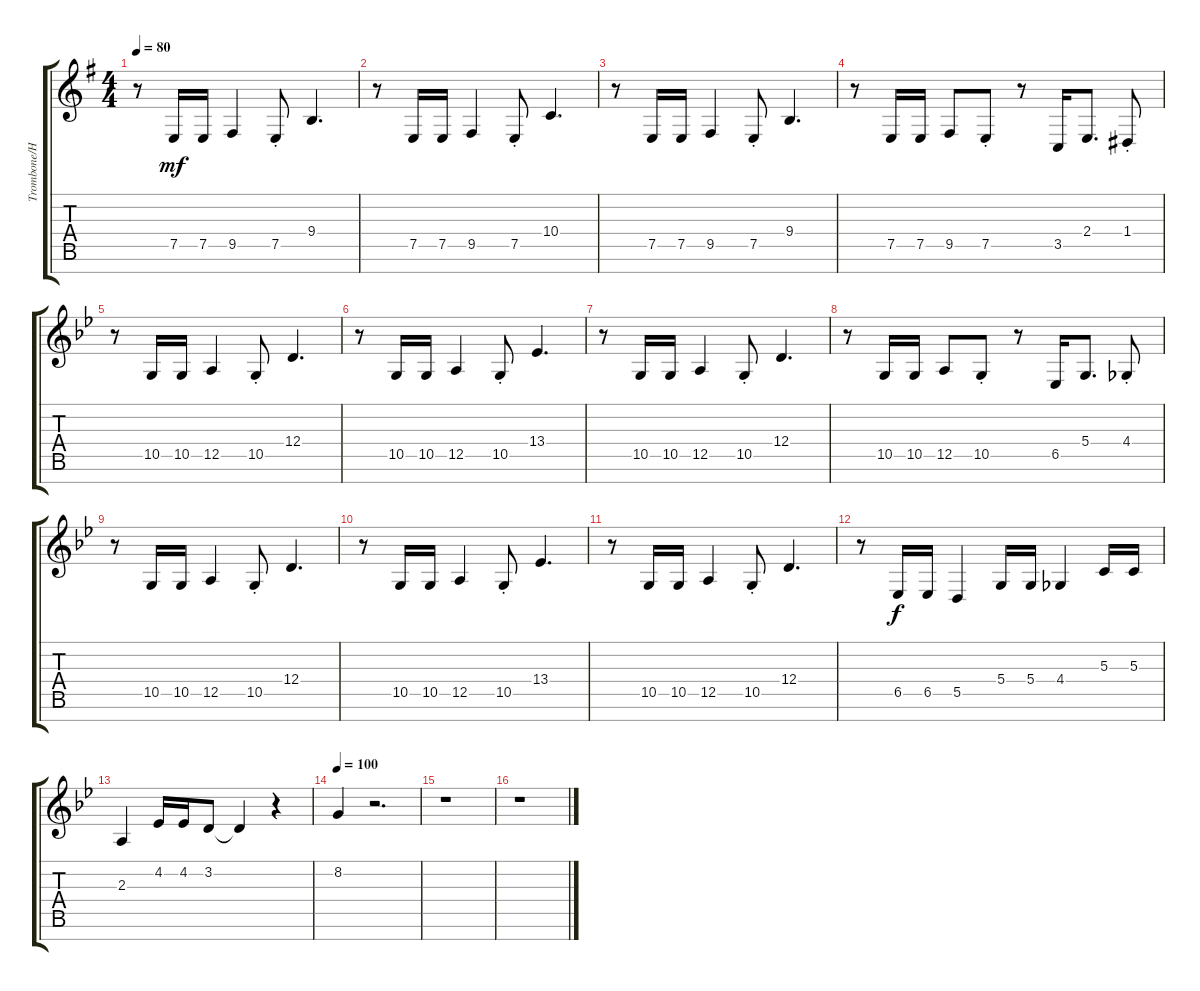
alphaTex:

\track ("Trombone/Horn" "Trombone/H") {instrument trombone}
\staff {score tabs}
\tuning (E4 B3 G3 D3 A2 E2 B1) {hide}
\ts (4 4)
\tempo 80
\clef g2
\ks eminor
r.8{dy mf} 7.5.16 7.5.16 9.5.4 7.5{st}.8 9.4.4{d} |
r.8 7.5.16 7.5.16 9.5.4 7.5{st}.8 10.4.4{d} |
r.8 7.5.16 7.5.16 9.5.4 7.5{st}.8 9.4.4{d} |
r.8 7.5.16 7.5.16 9.5.8 7.5{st}.8 r.8 3.5.16 2.4.8{d} 1.4{st}.8 |
\ks gminor
r.8 10.5.16 10.5.16 12.5.4 10.5{st}.8 12.4.4{d} |
r.8 10.5.16 10.5.16 12.5.4 10.5{st}.8 13.4.4{d} |
r.8 10.5.16 10.5.16 12.5.4 10.5{st}.8 12.4.4{d} |
r.8 10.5.16 10.5.16 12.5.8 10.5{st}.8 r.8 6.5.16 5.4.8{d} 4.4{st}.8 |
r.8 10.5.16 10.5.16 12.5.4 10.5{st}.8 12.4.4{d} |
r.8 10.5.16 10.5.16 12.5.4 10.5{st}.8 13.4.4{d} |
r.8 10.5.16 10.5.16 12.5.4 10.5{st}.8 12.4.4{d} |
r.8 6.5.16{dy f} 6.5.16 5.5.4 5.4.16 5.4.16 4.4.4 5.3.16 5.3.16 |
2.3.4 4.2.16 4.2.16 3.2.8 3.2{t}.4 r.4 |
\tempo 100
8.2.4{instrument trombone} r.2{d} |
r.1 |
r.1
